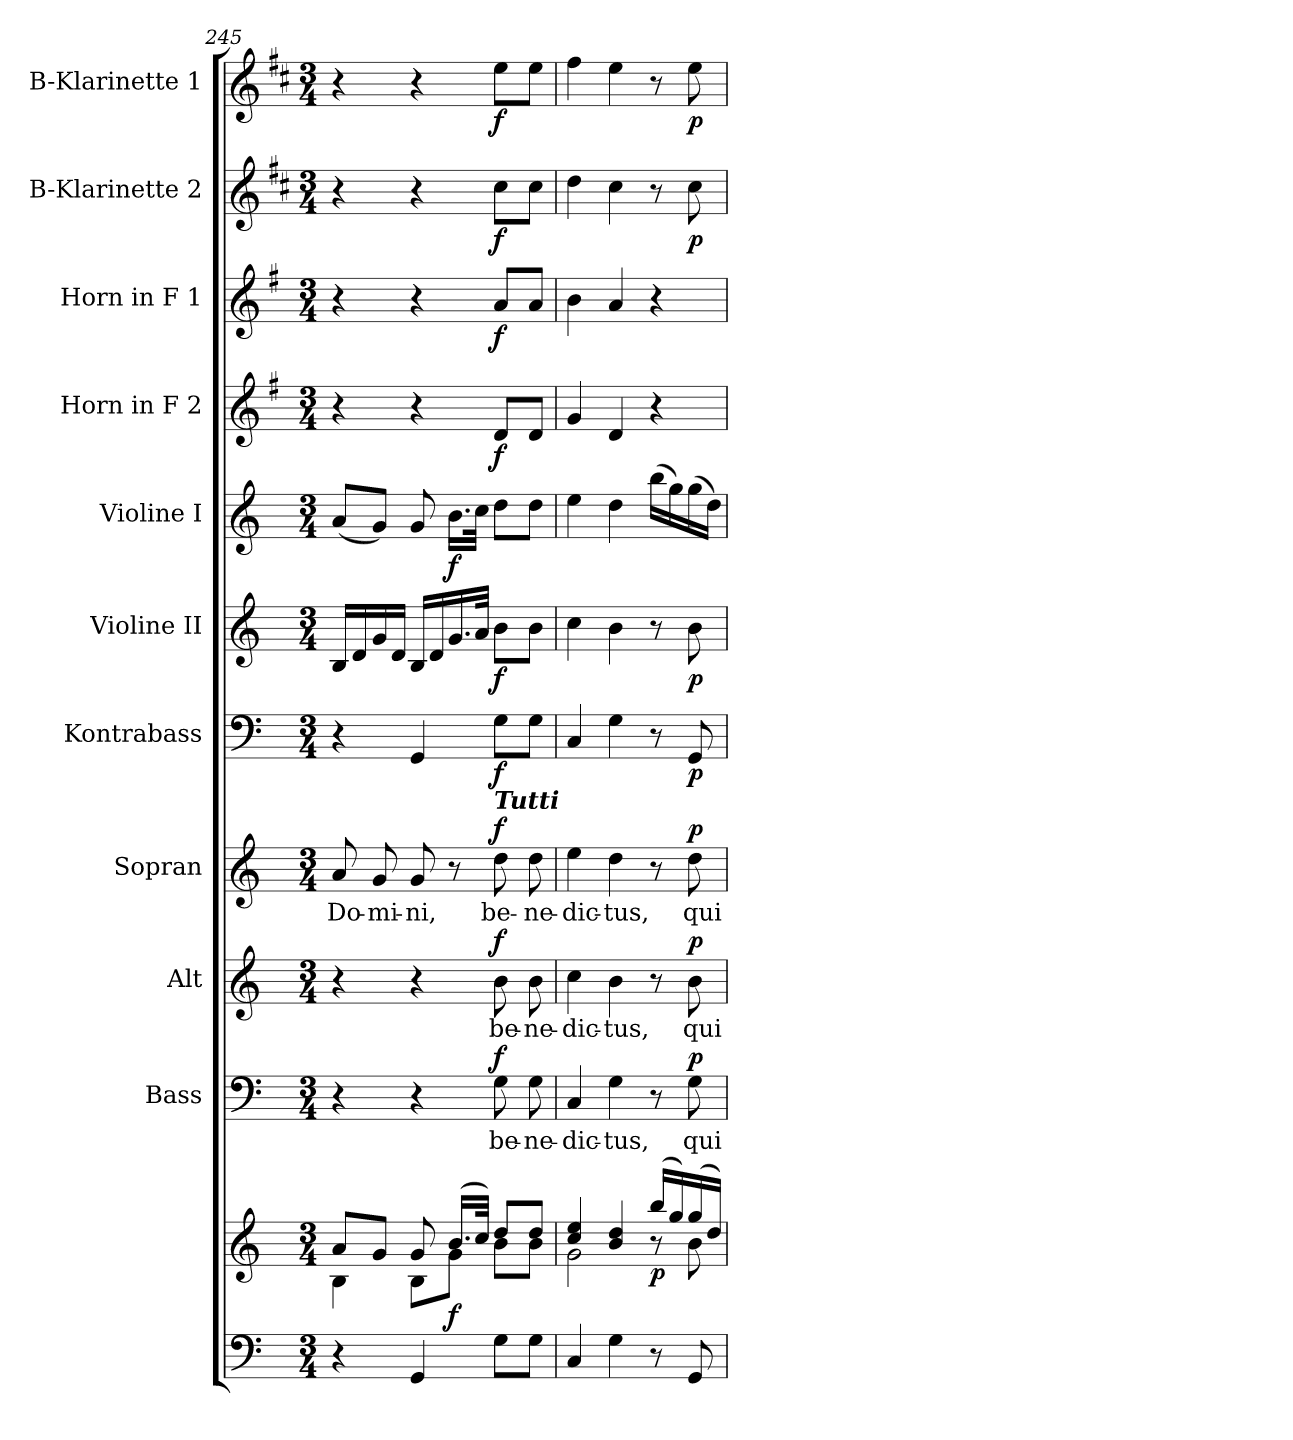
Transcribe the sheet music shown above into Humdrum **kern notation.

**kern	**kern	**dynam	**kern	**text	**dynam	**kern	**text	**dynam	**kern	**text	**dynam	**kern	**dynam	**kern	**dynam	**kern	**dynam	**kern	**dynam	**kern	**dynam	**kern	**dynam	**kern	**dynam
*part11	*part11	*part11	*part10	*part10	*part10	*part9	*part9	*part9	*part8	*part8	*part8	*part7	*part7	*part6	*part6	*part5	*part5	*part4	*part4	*part3	*part3	*part2	*part2	*part1	*part1
*staff12	*staff11	*staff11/12	*staff10	*staff10	*staff10	*staff9	*staff9	*staff9	*staff8	*staff8	*staff8	*staff7	*staff7	*staff6	*staff6	*staff5	*staff5	*staff4	*staff4	*staff3	*staff3	*staff2	*staff2	*staff1	*staff1
*	*	*	*I"Bass	*	*	*I"Alt	*	*	*I"Sopran	*	*	*I"Kontrabass	*	*I"Violine II	*	*I"Violine I	*	*I"Horn in F 2	*	*I"Horn in F 1	*	*I"B-Klarinette 2	*	*I"B-Klarinette 1	*
*	*	*	*I'B.	*	*	*I'A.	*	*	*I'S.	*	*	*I'Kb.	*	*I'Vl. II	*	*I'Vl. I	*	*	*	*	*	*I'B Kl. 2	*	*I'B Kl. 1	*
*clefF4	*clefG2	*	*clefF4	*	*	*clefG2	*	*	*clefG2	*	*	*clefF4	*	*clefG2	*	*clefG2	*	*clefG2	*	*clefG2	*	*clefG2	*	*clefG2	*
*	*	*	*	*	*	*	*	*	*	*	*	*ITrd7c12	*	*	*	*	*	*ITrd4c7	*	*ITrd4c7	*	*ITrd1c2	*	*ITrd1c2	*
*k[]	*k[]	*	*k[]	*	*	*k[]	*	*	*k[]	*	*	*k[]	*	*k[]	*	*k[]	*	*k[]	*	*k[]	*	*k[]	*	*k[]	*
*C:	*C:	*	*C:	*	*	*C:	*	*	*C:	*	*	*C:	*	*C:	*	*C:	*	*C:	*	*C:	*	*C:	*	*C:	*
*M3/4	*M3/4	*	*M3/4	*	*	*M3/4	*	*	*M3/4	*	*	*M3/4	*	*M3/4	*	*M3/4	*	*M3/4	*	*M3/4	*	*M3/4	*	*M3/4	*
=245	=245	=245	=245	=245	=245	=245	=245	=245	=245	=245	=245	=245	=245	=245	=245	=245	=245	=245	=245	=245	=245	=245	=245	=245	=245
*	*^	*	*	*	*	*	*	*	*	*	*	*	*	*	*	*	*	*	*	*	*	*	*	*	*
!	!	!	!	!	!	!	!	!	!	!	!LO:LY:b	!	!	!	!	!	!	!	!	!	!	!	!	!	!	!
4r	8a/L	4B\	.	4r	.	.	4r	.	.	8a/	Do-	.	4r	.	16B/LL	.	(<8a/L	.	4r	.	4r	.	4r	.	4r	.
.	.	.	.	.	.	.	.	.	.	.	.	.	.	.	16d/	.	.	.	.	.	.	.	.	.	.	.
!	!	!	!	!	!	!	!	!	!	!	!LO:LY:b	!	!	!	!	!	!	!	!	!	!	!	!	!	!	!
.	8g/J	.	.	.	.	.	.	.	.	8g/	-mi-	.	.	.	16g/	.	8g/J)	.	.	.	.	.	.	.	.	.
.	.	.	.	.	.	.	.	.	.	.	.	.	.	.	16d/JJ	.	.	.	.	.	.	.	.	.	.	.
!	!	!	!	!	!	!	!	!	!	!	!LO:LY:b	!	!	!	!	!	!	!	!	!	!	!	!	!	!	!
4GG/	8g/	8B\L	.	4r	.	.	4r	.	.	8g/	-ni,	.	4GGG/	.	16B/LL	.	8g/	.	4r	.	4r	.	4r	.	4r	.
.	.	.	.	.	.	.	.	.	.	.	.	.	.	.	16d/	.	.	.	.	.	.	.	.	.	.	.
!	!	!	!LO:DY:b	!	!	!	!	!	!	!	!	!	!	!	!	!	!	!LO:DY:b	!	!	!	!	!	!	!	!
.	(>16.b/LL	8g\J	f	.	.	.	.	.	.	8r	.	.	.	.	16.g/	.	16.b\LL	f	.	.	.	.	.	.	.	.
.	32cc/JJk)	.	.	.	.	.	.	.	.	.	.	.	.	.	32a/JJk	.	32cc\JJk	.	.	.	.	.	.	.	.	.
!	!	!	!	!	!	!	!	!	!	!LO:TX:a:Bi:t=Tutti	!	!	!	!	!	!	!	!	!	!	!	!	!	!	!	!
!	!	!	!	!	!LO:LY:b	!LO:DY:a	!	!LO:LY:b	!LO:DY:a	!	!LO:LY:b	!LO:DY:a	!	!LO:DY:b	!	!LO:DY:b	!	!	!	!LO:DY:b	!	!LO:DY:b	!	!LO:DY:b	!	!LO:DY:b
8G\L	8dd/L	8b\L	.	8G\	be-	f	8b\	be-	f	8dd\	be-	f	8GG\L	f	8b\L	f	8dd\L	.	8G/L	f	8d/L	f	8b\L	f	8dd\L	f
!	!	!	!	!	!LO:LY:b	!	!	!LO:LY:b	!	!	!LO:LY:b	!	!	!	!	!	!	!	!	!	!	!	!	!	!	!
8G\J	8dd/J	8b\J	.	8G\	-ne-	.	8b\	-ne-	.	8dd\	-ne-	.	8GG\J	.	8b\J	.	8dd\J	.	8G/J	.	8d/J	.	8b\J	.	8dd\J	.
=246	=246	=246	=246	=246	=246	=246	=246	=246	=246	=246	=246	=246	=246	=246	=246	=246	=246	=246	=246	=246	=246	=246	=246	=246	=246	=246
!	!	!	!	!	!LO:LY:b	!	!	!LO:LY:b	!	!	!LO:LY:b	!	!	!	!	!	!	!	!	!	!	!	!	!	!	!
4C/	4cc/ 4ee/	2g\	.	4C/	-dic-	.	4cc\	-dic-	.	4ee\	-dic-	.	4CC/	.	4cc\	.	4ee\	.	4c/	.	4e\	.	4cc\	.	4ee\	.
!	!	!	!	!	!LO:LY:b	!	!	!LO:LY:b	!	!	!LO:LY:b	!	!	!	!	!	!	!	!	!	!	!	!	!	!	!
4G\	4b/ 4dd/	.	.	4G\	-tus,	.	4b\	-tus,	.	4dd\	-tus,	.	4GG\	.	4b\	.	4dd\	.	4G/	.	4d/	.	4b\	.	4dd\	.
!	!	!	!LO:DY:b	!	!	!	!	!	!	!	!	!	!	!	!	!	!	!	!	!	!	!	!	!	!	!
8r	(>16bb/LL	8ra	p	8r	.	.	8r	.	.	8r	.	.	8r	.	8r	.	(>16bb\LL	.	4r	.	4r	.	8r	.	8r	.
.	16gg/)	.	.	.	.	.	.	.	.	.	.	.	.	.	.	.	16gg\)	.	.	.	.	.	.	.	.	.
!	!	!	!	!	!LO:LY:b	!LO:DY:a	!	!LO:LY:b	!LO:DY:a	!	!LO:LY:b	!LO:DY:a	!	!LO:DY:b	!	!LO:DY:b	!	!	!	!	!	!	!	!LO:DY:b	!	!LO:DY:b
8GG/	(>16gg/	8b\	.	8G\	qui	p	8b\	qui	p	8dd\	qui	p	8GGG/	p	8b\	p	(>16gg\	.	.	.	.	.	8b\	p	8dd\	p
.	16dd/JJ)	.	.	.	.	.	.	.	.	.	.	.	.	.	.	.	16dd\JJ)	.	.	.	.	.	.	.	.	.
*	*v	*v	*	*	*	*	*	*	*	*	*	*	*	*	*	*	*	*	*	*	*	*	*	*	*	*
=	=	=	=	=	=	=	=	=	=	=	=	=	=	=	=	=	=	=	=	=	=	=	=	=	=
*-	*-	*-	*-	*-	*-	*-	*-	*-	*-	*-	*-	*-	*-	*-	*-	*-	*-	*-	*-	*-	*-	*-	*-	*-	*-
